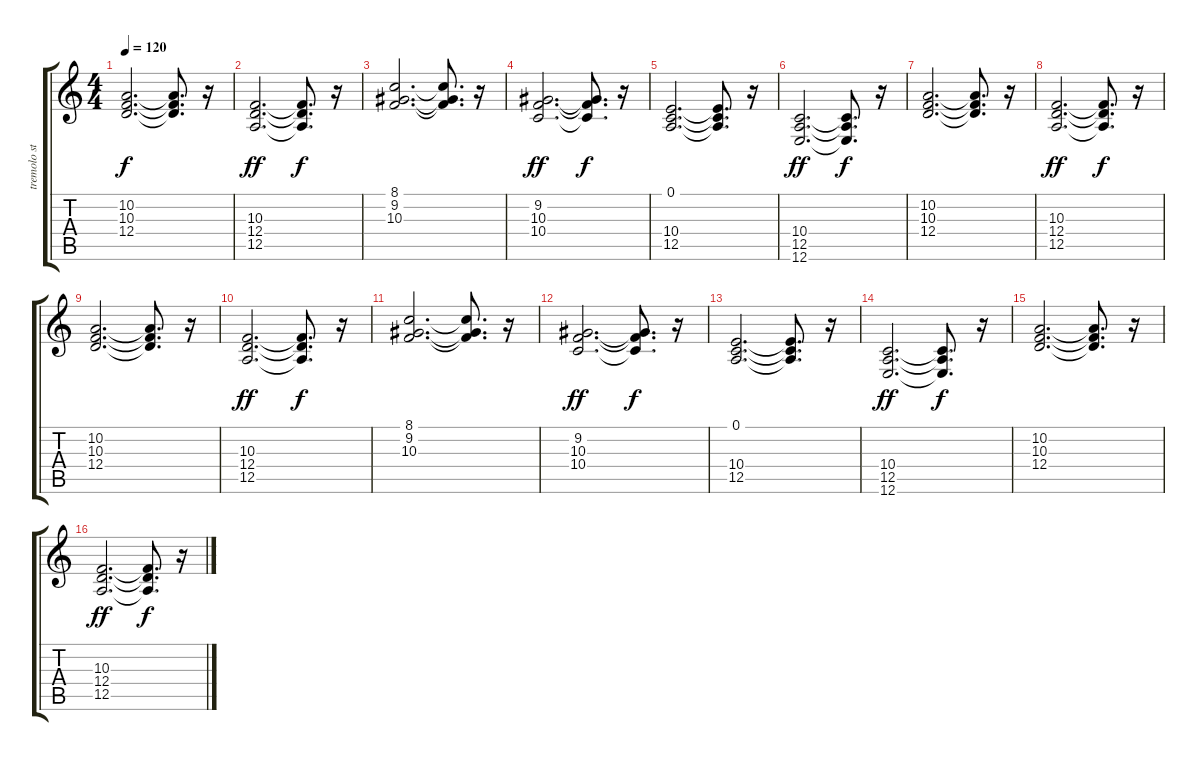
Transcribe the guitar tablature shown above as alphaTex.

\track ("tremolo strings" "tremolo st") {instrument tremolostrings}
\staff {score tabs}
\tuning (E4 B3 G3 D3 A2 E2) {hide}
\ts (4 4)
\tempo 120
\clef g2
\ks c
(10.2 10.3 12.4).2{d dy f} (10.2{t} 10.3{t} 12.4{t}).8{d} r.16 |
(10.3 12.4 12.5).2{d dy ff} (10.3{t} 12.4{t} 12.5{t}).8{d dy f} r.16 |
(8.1 9.2 10.3).2{d} (8.1{t} 9.2{t} 10.3{t}).8{d} r.16 |
(9.2 10.3 10.4).2{d dy ff} (9.2{t} 10.3{t} 10.4{t}).8{d dy f} r.16 |
(0.1 10.4 12.5).2{d} (0.1{t} 10.4{t} 12.5{t}).8{d} r.16 |
(10.4 12.5 12.6).2{d dy ff} (10.4{t} 12.5{t} 12.6{t}).8{d dy f} r.16 |
(10.2 10.3 12.4).2{d} (10.2{t} 10.3{t} 12.4{t}).8{d} r.16 |
(10.3 12.4 12.5).2{d dy ff} (10.3{t} 12.4{t} 12.5{t}).8{d dy f} r.16 |
(10.2 10.3 12.4).2{d} (10.2{t} 10.3{t} 12.4{t}).8{d} r.16 |
(10.3 12.4 12.5).2{d dy ff} (10.3{t} 12.4{t} 12.5{t}).8{d dy f} r.16 |
(8.1 9.2 10.3).2{d} (8.1{t} 9.2{t} 10.3{t}).8{d} r.16 |
(9.2 10.3 10.4).2{d dy ff} (9.2{t} 10.3{t} 10.4{t}).8{d dy f} r.16 |
(0.1 10.4 12.5).2{d} (0.1{t} 10.4{t} 12.5{t}).8{d} r.16 |
(10.4 12.5 12.6).2{d dy ff} (10.4{t} 12.5{t} 12.6{t}).8{d dy f} r.16 |
(10.2 10.3 12.4).2{d} (10.2{t} 10.3{t} 12.4{t}).8{d} r.16 |
(10.3 12.4 12.5).2{d dy ff} (10.3{t} 12.4{t} 12.5{t}).8{d dy f} r.16
